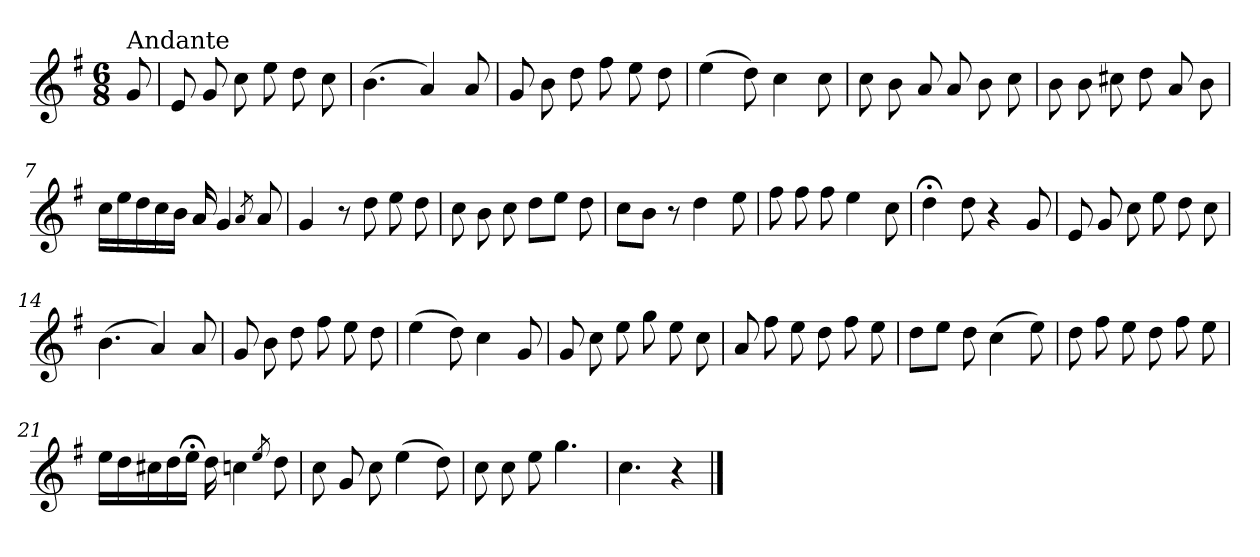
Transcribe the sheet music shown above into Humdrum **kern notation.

**kern
*part1
*staff1
*clefG2
*k[f#]
*G:
*M6/8
=
!LO:TX:a:t=Andante
8g/
=1
8e/
8g/
8cc\
8ee\
8dd\
8cc\
=2
(>4.b\
4a/)
8a/
=3
8g/
8b\
8dd\
8ff#\
8ee\
8dd\
=4
(>4ee\
8dd\)
4cc\
8cc\
=5
8cc\
8b\
8a/
8a/
8b\
8cc\
!!LO:LB:g=z
=6
8b\
8b\
8cc#X\
8dd\
8a/
8b\
=7
16cc\LL
16ee\
16dd\
16cc\
16b\JJ
16a/
4g/
8qa/
8a/
=8
4g/
8r
8dd\
8ee\
8dd\
=9
8cc\
8b\
8cc\
8dd\L
8ee\J
8dd\
=10
8cc\L
8b\J
8r
4dd\
8ee\
!!LO:LB:g=z
=11
8ff#\
8ff#\
8ff#\
4ee\
8cc\
=12
4dd;<\
8dd\
4r
8g/
=13
8e/
8g/
8cc\
8ee\
8dd\
8cc\
=14
(>4.b\
4a/)
8a/
=15
8g/
8b\
8dd\
8ff#\
8ee\
8dd\
=16
(>4ee\
8dd\)
4cc\
8g/
!!LO:LB:g=z
=17
8g/
8cc\
8ee\
8gg\
8ee\
8cc\
=18
8a/
8ff#\
8ee\
8dd\
8ff#\
8ee\
=19
8dd\L
8ee\J
8dd\
(>4cc\
8ee\)
=20
8dd\
8ff#\
8ee\
8dd\
8ff#\
8ee\
=21
16ee\LL
16dd\
16cc#X\
16dd\
16ee;<\JJ
16dd\
4ccn\
8qee/
8dd\
!!LO:LB:g=z
=22
8cc\
8g/
8cc\
(>4ee\
8dd\)
=23
8cc\
8cc\
8ee\
4.gg\
=24
4.cc\
4r
==
*-
